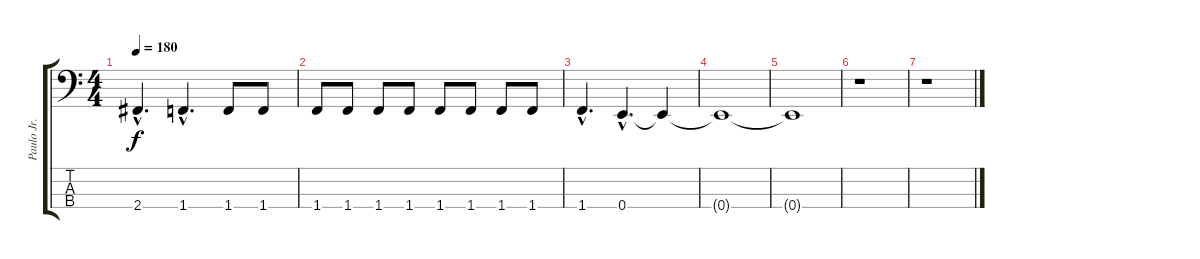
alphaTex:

\track ("Paulo Jr." "Paulo Jr.") {instrument electricbasspick}
\staff {score tabs}
\tuning (G2 D2 A1 E1) {hide}
\ts (4 4)
\tempo 180
\clef f4
\ks c
2.4{hac}.4{d dy f} 1.4{hac}.4{d} 1.4.8 1.4.8 |
1.4.8 1.4.8 1.4.8 1.4.8 1.4.8 1.4.8 1.4.8 1.4.8 |
1.4{hac}.4{d} 0.4{hac}.4{d} 0.4{t}.4 |
0.4{t}.1 |
0.4{t}.1 |
r.1 |
r.1
